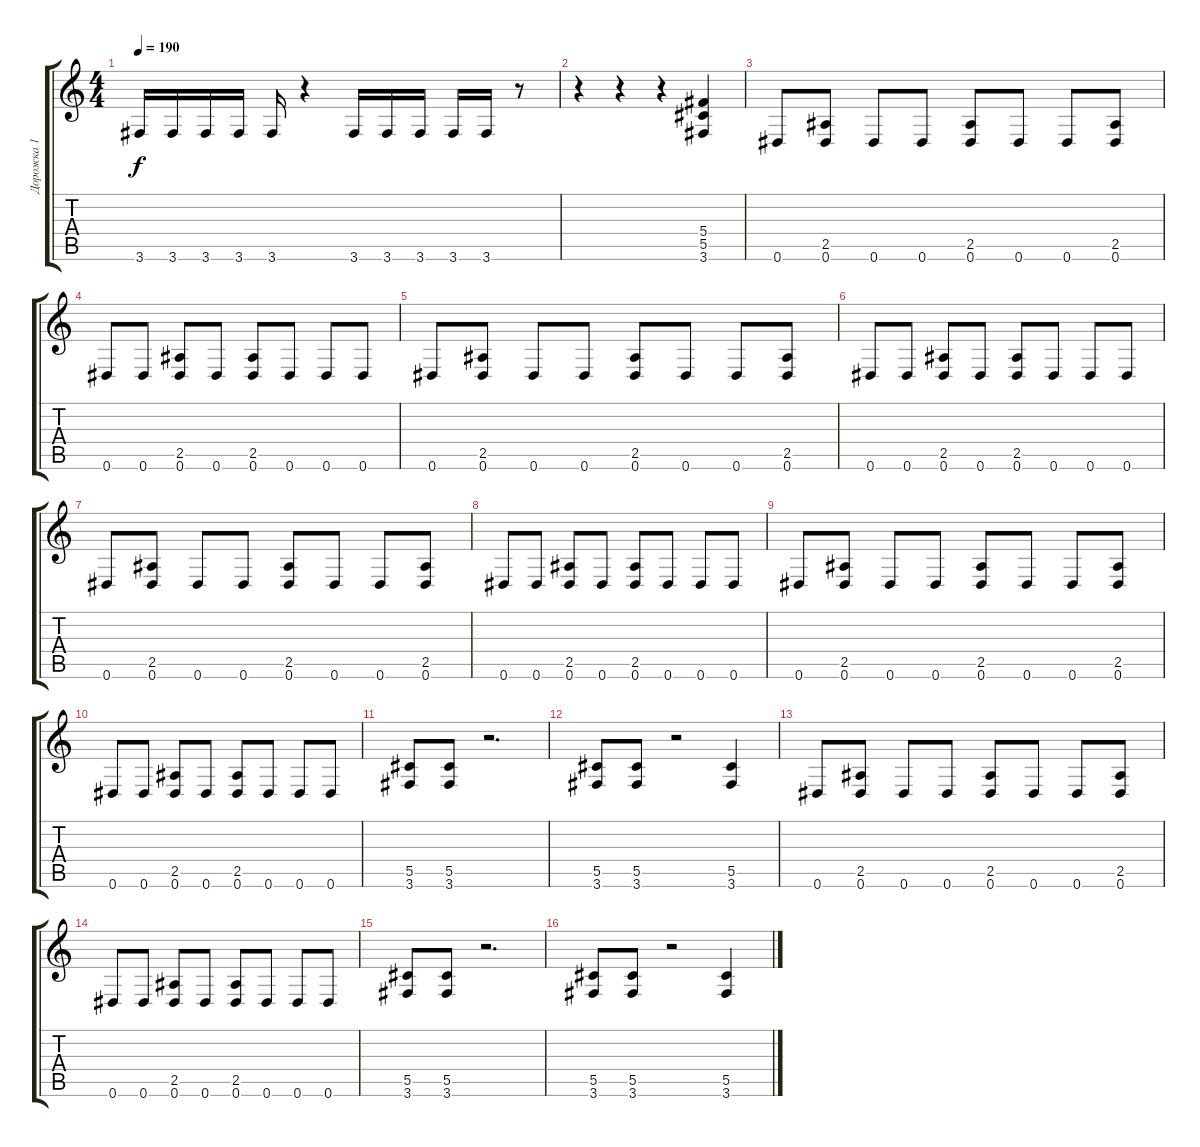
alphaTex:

\track ("Дорожка 1" "Дорожка 1") {instrument distortionguitar}
\staff {score tabs}
\tuning (Eb4 Bb3 Gb3 Db3 Ab2 Eb2) {hide}
\ts (4 4)
\tempo 190
\clef g2
\ks c
3.6.16{dy f} 3.6.16 3.6.16 3.6.16 3.6.16 r.4 3.6.16 3.6.16 3.6.16 3.6.16 3.6.16 r.8 |
r.4 r.4 r.4 (5.4 5.5 3.6).4 |
0.6.8 (2.5 0.6).8 0.6.8 0.6.8 (2.5 0.6).8 0.6.8 0.6.8 (2.5 0.6).8 |
0.6.8 0.6.8 (2.5 0.6).8 0.6.8 (2.5 0.6).8 0.6.8 0.6.8 0.6.8 |
0.6.8 (2.5 0.6).8 0.6.8 0.6.8 (2.5 0.6).8 0.6.8 0.6.8 (2.5 0.6).8 |
0.6.8 0.6.8 (2.5 0.6).8 0.6.8 (2.5 0.6).8 0.6.8 0.6.8 0.6.8 |
0.6.8 (2.5 0.6).8 0.6.8 0.6.8 (2.5 0.6).8 0.6.8 0.6.8 (2.5 0.6).8 |
0.6.8 0.6.8 (2.5 0.6).8 0.6.8 (2.5 0.6).8 0.6.8 0.6.8 0.6.8 |
0.6.8 (2.5 0.6).8 0.6.8 0.6.8 (2.5 0.6).8 0.6.8 0.6.8 (2.5 0.6).8 |
0.6.8 0.6.8 (2.5 0.6).8 0.6.8 (2.5 0.6).8 0.6.8 0.6.8 0.6.8 |
(5.5 3.6).8 (5.5 3.6).8 r.2{d} |
(5.5 3.6).8 (5.5 3.6).8 r.2 (5.5 3.6).4 |
0.6.8 (2.5 0.6).8 0.6.8 0.6.8 (2.5 0.6).8 0.6.8 0.6.8 (2.5 0.6).8 |
0.6.8 0.6.8 (2.5 0.6).8 0.6.8 (2.5 0.6).8 0.6.8 0.6.8 0.6.8 |
(5.5 3.6).8 (5.5 3.6).8 r.2{d} |
(5.5 3.6).8 (5.5 3.6).8 r.2 (5.5 3.6).4
